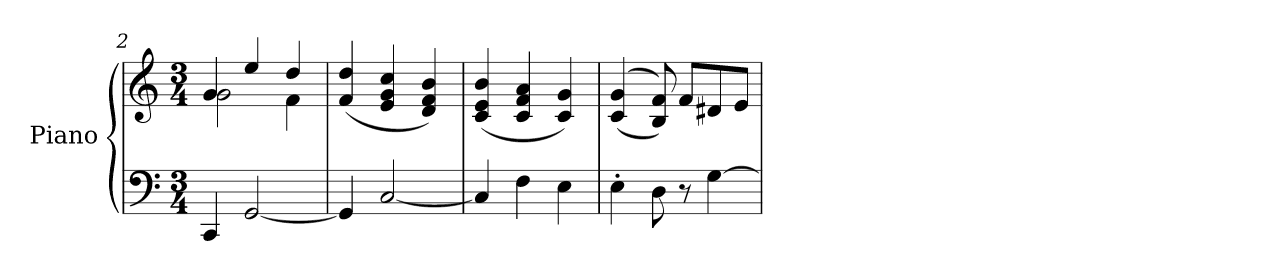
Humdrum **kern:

**kern	**kern
*part1	*part1
*staff2	*staff1
*I"Piano	*
*I'Pno.	*
*clefF4	*clefG2
*k[]	*k[]
*M3/4	*M3/4
=2	=2
*	*^
4CC/	4g/	2g\
[2GG/	4ee/	.
.	4dd/	4f\
*	*v	*v
=3	=3
4GG/]	(<4f/ 4dd/
[2C/	4e/ 4g/ 4cc/
.	4d/ 4f/ 4b/)
=4	=4
4C/]	(<4c/ 4e/ 4b/
4F\	4c/ 4f/ 4a/
4E\	4c/ 4g/)
=5	=5
4E'\	(>(<4c/ 4g/
8D\	8B/ 8f/))
8r	8f/L
[4G\	8d#X/
.	8e/J
=	=
*-	*-
